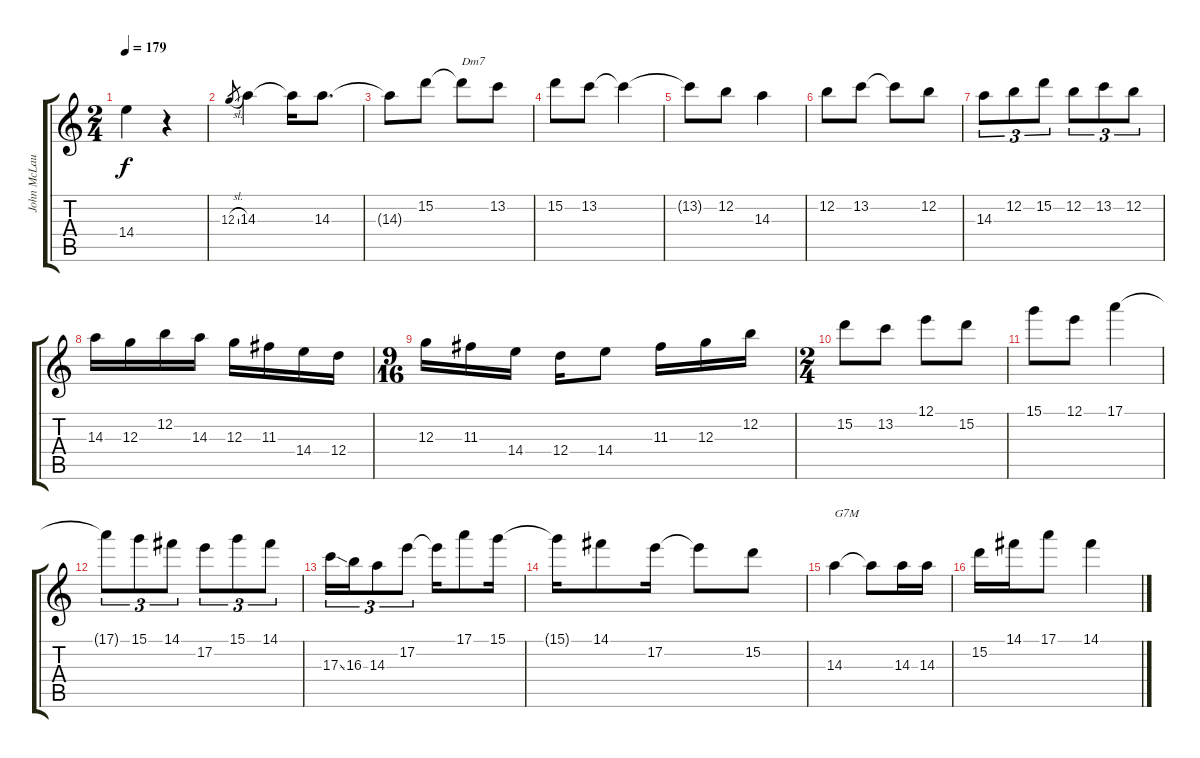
\track ("John McLaughlin" "John McLau") {instrument overdrivenguitar}
\staff {score tabs}
\tuning (E4 B3 G3 D3 A2 E2) {hide}
\ts (2 4)
\tempo 179
\clef g2
\ks c
14.4{t}.4{dy f} r.4 |
12.3{sl}.8{gr} 14.3.4 14.3{t}.16 14.3.8{d} |
14.3{t}.8 15.2.8 15.2{t}.8{txt "Dm7"} 13.2.8 |
15.2.8 13.2.8 13.2{t}.4 |
13.2{t}.8 12.2.8 14.3.4 |
12.2.8 13.2.8 13.2{t}.8 12.2.8 |
14.3.8{tu (3 2)} 12.2.8{tu (3 2)} 15.2.8{tu (3 2)} 12.2.8{tu (3 2)} 13.2.8{tu (3 2)} 12.2.8{tu (3 2)} |
14.3.16 12.3.16 12.2.16 14.3.16 12.3.16 11.3.16 14.4.16 12.4.16 |
\ts (9 16)
12.3.16 11.3.16 14.4.16 12.4.16 14.4.8 11.3.16 12.3.16 12.2.16 |
\ts (2 4)
15.2.8 13.2.8 12.1.8 15.2.8 |
15.1.8 12.1.8 17.1.4 |
17.1{t}.8{tu (3 2)} 15.1.8{tu (3 2)} 14.1.8{tu (3 2)} 17.2.8{tu (3 2)} 15.1.8{tu (3 2)} 14.1.8{tu (3 2)} |
17.3{ss}.16{tu (3 2)} 16.3.16{tu (3 2)} 14.3.8{tu (3 2)} 17.2.8{tu (3 2)} 17.2{t}.16 17.1.8 15.1.16 |
15.1{t}.16 14.1.8 17.2.16 17.2{t}.8 15.2.8 |
14.3.4{txt "G7M"} 14.3{t}.8 14.3.16 14.3.16 |
15.2.16 14.1.16 17.1.8 14.1.4
